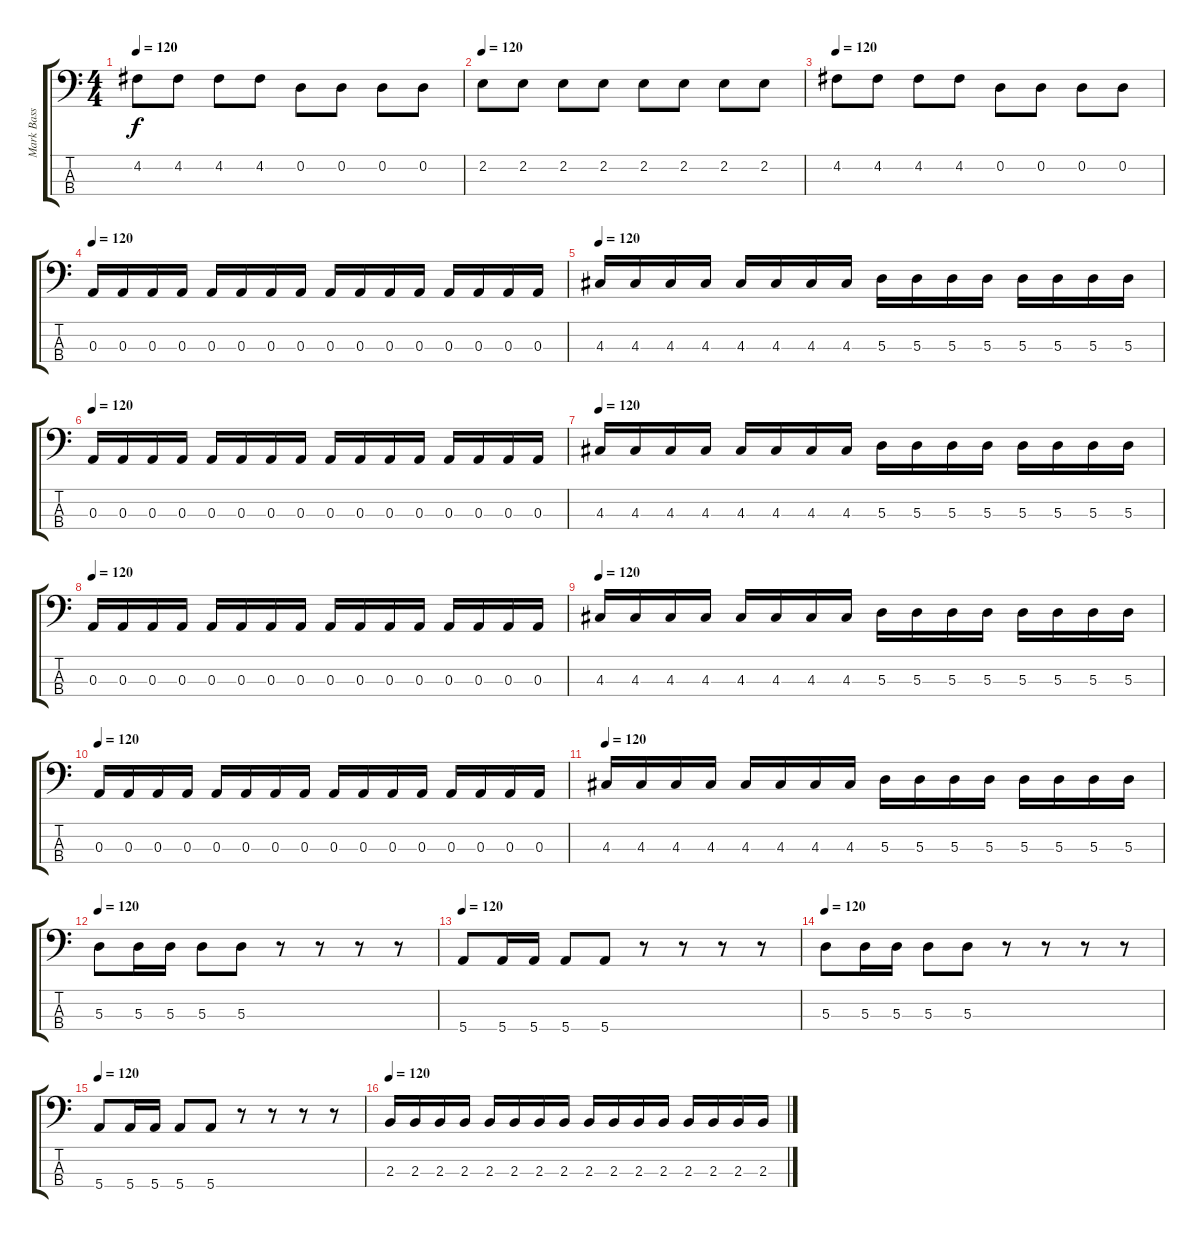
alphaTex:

\track ("Mark Bass" "Mark Bass") {instrument electricbasspick}
\staff {score tabs}
\tuning (G2 D2 A1 E1) {hide}
\ts (4 4)
\tempo 120
\clef f4
\ks c
4.2.8{dy f} 4.2.8 4.2.8 4.2.8 0.2.8 0.2.8 0.2.8 0.2.8 |
\tempo 120
2.2.8 2.2.8 2.2.8 2.2.8 2.2.8 2.2.8 2.2.8 2.2.8 |
\tempo 120
4.2.8 4.2.8 4.2.8 4.2.8 0.2.8 0.2.8 0.2.8 0.2.8 |
\tempo 120
0.3.16 0.3.16 0.3.16 0.3.16 0.3.16 0.3.16 0.3.16 0.3.16 0.3.16 0.3.16 0.3.16 0.3.16 0.3.16 0.3.16 0.3.16 0.3.16 |
\tempo 120
4.3.16 4.3.16 4.3.16 4.3.16 4.3.16 4.3.16 4.3.16 4.3.16 5.3.16 5.3.16 5.3.16 5.3.16 5.3.16 5.3.16 5.3.16 5.3.16 |
\tempo 120
0.3.16 0.3.16 0.3.16 0.3.16 0.3.16 0.3.16 0.3.16 0.3.16 0.3.16 0.3.16 0.3.16 0.3.16 0.3.16 0.3.16 0.3.16 0.3.16 |
\tempo 120
4.3.16 4.3.16 4.3.16 4.3.16 4.3.16 4.3.16 4.3.16 4.3.16 5.3.16 5.3.16 5.3.16 5.3.16 5.3.16 5.3.16 5.3.16 5.3.16 |
\tempo 120
0.3.16 0.3.16 0.3.16 0.3.16 0.3.16 0.3.16 0.3.16 0.3.16 0.3.16 0.3.16 0.3.16 0.3.16 0.3.16 0.3.16 0.3.16 0.3.16 |
\tempo 120
4.3.16 4.3.16 4.3.16 4.3.16 4.3.16 4.3.16 4.3.16 4.3.16 5.3.16 5.3.16 5.3.16 5.3.16 5.3.16 5.3.16 5.3.16 5.3.16 |
\tempo 120
0.3.16 0.3.16 0.3.16 0.3.16 0.3.16 0.3.16 0.3.16 0.3.16 0.3.16 0.3.16 0.3.16 0.3.16 0.3.16 0.3.16 0.3.16 0.3.16 |
\tempo 120
4.3.16 4.3.16 4.3.16 4.3.16 4.3.16 4.3.16 4.3.16 4.3.16 5.3.16 5.3.16 5.3.16 5.3.16 5.3.16 5.3.16 5.3.16 5.3.16 |
\tempo 120
5.3.8 5.3.16 5.3.16 5.3.8 5.3.8 r.8 r.8 r.8 r.8 |
\tempo 120
5.4.8 5.4.16 5.4.16 5.4.8 5.4.8 r.8 r.8 r.8 r.8 |
\tempo 120
5.3.8 5.3.16 5.3.16 5.3.8 5.3.8 r.8 r.8 r.8 r.8 |
\tempo 120
5.4.8 5.4.16 5.4.16 5.4.8 5.4.8 r.8 r.8 r.8 r.8 |
\tempo 120
2.3.16 2.3.16 2.3.16 2.3.16 2.3.16 2.3.16 2.3.16 2.3.16 2.3.16 2.3.16 2.3.16 2.3.16 2.3.16 2.3.16 2.3.16 2.3.16
